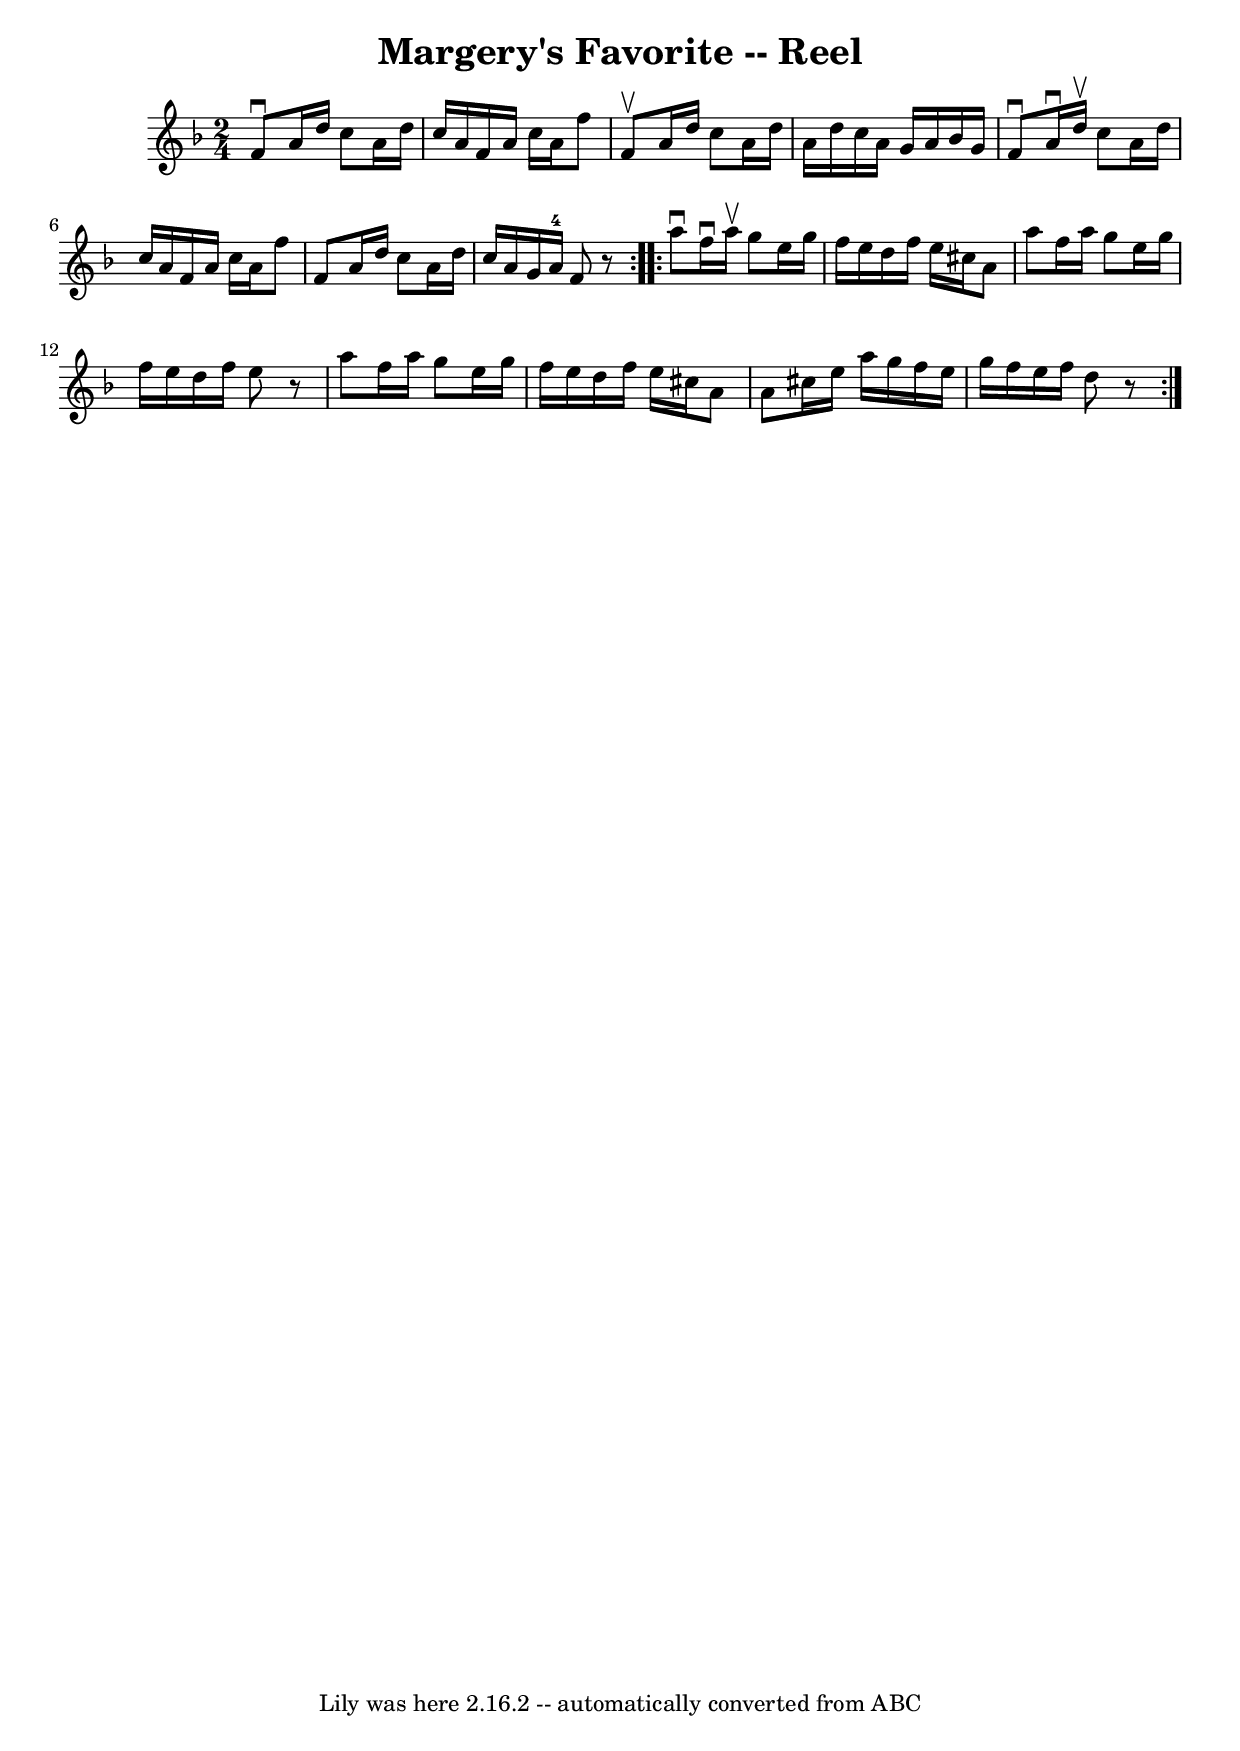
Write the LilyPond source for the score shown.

\version "2.16.2"
\include "Mammoth.ily"
\header {
  %% book = "Ryan's Mammoth Collection"
  crossRefNumber = "1"
  footnotes = "\\\\312"
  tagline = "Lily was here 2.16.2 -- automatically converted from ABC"
  title = "Margery's Favorite -- Reel"

}
voicedefault =  {



  \repeat volta 2 {

    \time 2/4 
    \key f \major
    f'8^\downbow a'16 d''16 c''8 a'16    
    d''16    |
    c''16 a'16 f'16 a'16 c''16 a'16 f''8     |
    f'8^\upbow a'16 d''16 c''8 a'16 d''16    |
    
    a'16 d''16 c''16 a'16 g'16 a'16 bes'16 g'16    |
    
    f'8^\downbow a'16^\downbow d''16^\upbow c''8 a'16 d''16     |
    c''16 a'16 f'16 a'16 c''16 a'16 f''8    |
    
    f'8 a'16 d''16 c''8 a'16 d''16    |
    c''16 a'16    
    g'16 a'16-4 f'8    r8   
  }     
  \repeat volta 2 {
    a''8^\downbow   
    f''16^\downbow a''16^\upbow g''8 e''16 g''16    |
    f''16    
    e''16 d''16 f''16 e''16 cis''16 a'8    |
    a''8 f''16  
    a''16 g''8 e''16 g''16    |
    f''16 e''16 d''16    
    f''16 e''8    r8   |
    a''8 f''16 a''16 g''8 e''16    
    g''16    |
    f''16 e''16 d''16 f''16 e''16 cis''16 a'8  |
    a'8 cis''16 e''16 a''16 g''16 f''16 e''16     |
    g''16 f''16 e''16 f''16 d''8    r8   
  }   

}

\score{
  <<

    \context Staff="default"
    {
      \voicedefault 
      
    }

  >>
  \layout {
    
  }
  \midi {
  }

}
